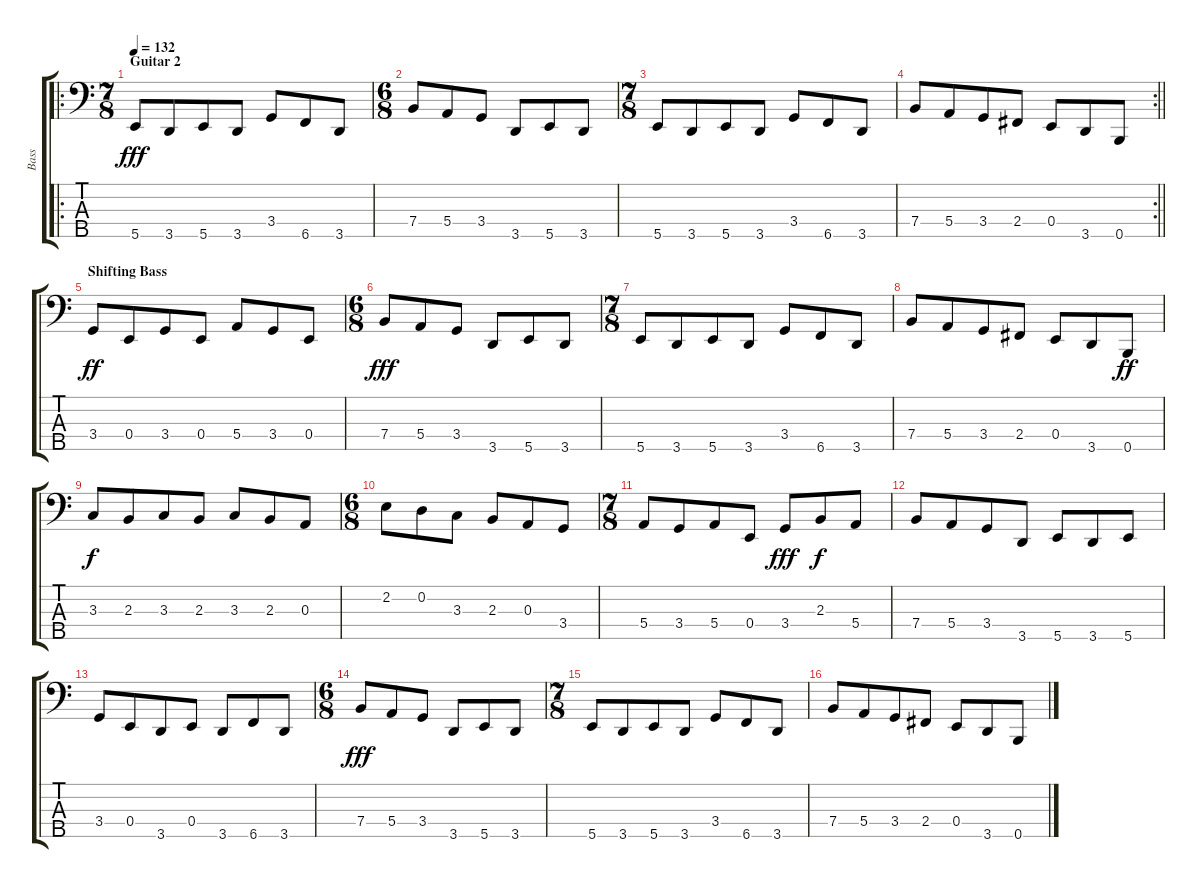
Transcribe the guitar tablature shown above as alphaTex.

\track ("Bass" "Bass") {instrument fretlessbass}
\staff {score tabs}
\tuning (G2 D2 A1 E1 B0) {hide}
\ro
\ts (7 8)
\section ("" "Guitar 2")
\tempo 132
\clef f4
\ks c
5.5.8{dy fff} 3.5.8 5.5.8 3.5.8 3.4.8 6.5.8 3.5.8 |
\ts (6 8)
7.4.8 5.4.8 3.4.8 3.5.8 5.5.8 3.5.8 |
\ts (7 8)
5.5.8 3.5.8 5.5.8 3.5.8 3.4.8 6.5.8 3.5.8 |
\rc 2
\barLineRight lightlight
7.4.8 5.4.8 3.4.8 2.4.8 0.4.8 3.5.8 0.5.8 |
\section ("" "Shifting Bass")
3.4.8{dy ff} 0.4.8 3.4.8 0.4.8 5.4.8 3.4.8 0.4.8 |
\ts (6 8)
7.4.8{dy fff} 5.4.8 3.4.8 3.5.8 5.5.8 3.5.8 |
\ts (7 8)
5.5.8 3.5.8 5.5.8 3.5.8 3.4.8 6.5.8 3.5.8 |
7.4.8 5.4.8 3.4.8 2.4.8 0.4.8 3.5.8 0.5.8{dy ff} |
3.3.8{dy f} 2.3.8 3.3.8 2.3.8 3.3.8 2.3.8 0.3.8 |
\ts (6 8)
2.2.8 0.2.8 3.3.8 2.3.8 0.3.8 3.4.8 |
\ts (7 8)
5.4.8 3.4.8 5.4.8 0.4.8 3.4.8{dy fff} 2.3.8{dy f} 5.4.8 |
7.4.8 5.4.8 3.4.8 3.5.8 5.5.8 3.5.8 5.5.8 |
3.4.8 0.4.8 3.5.8 0.4.8 3.5.8 6.5.8 3.5.8 |
\ts (6 8)
7.4.8{dy fff} 5.4.8 3.4.8 3.5.8 5.5.8 3.5.8 |
\ts (7 8)
5.5.8 3.5.8 5.5.8 3.5.8 3.4.8 6.5.8 3.5.8 |
7.4.8 5.4.8 3.4.8 2.4.8 0.4.8 3.5.8 0.5.8
